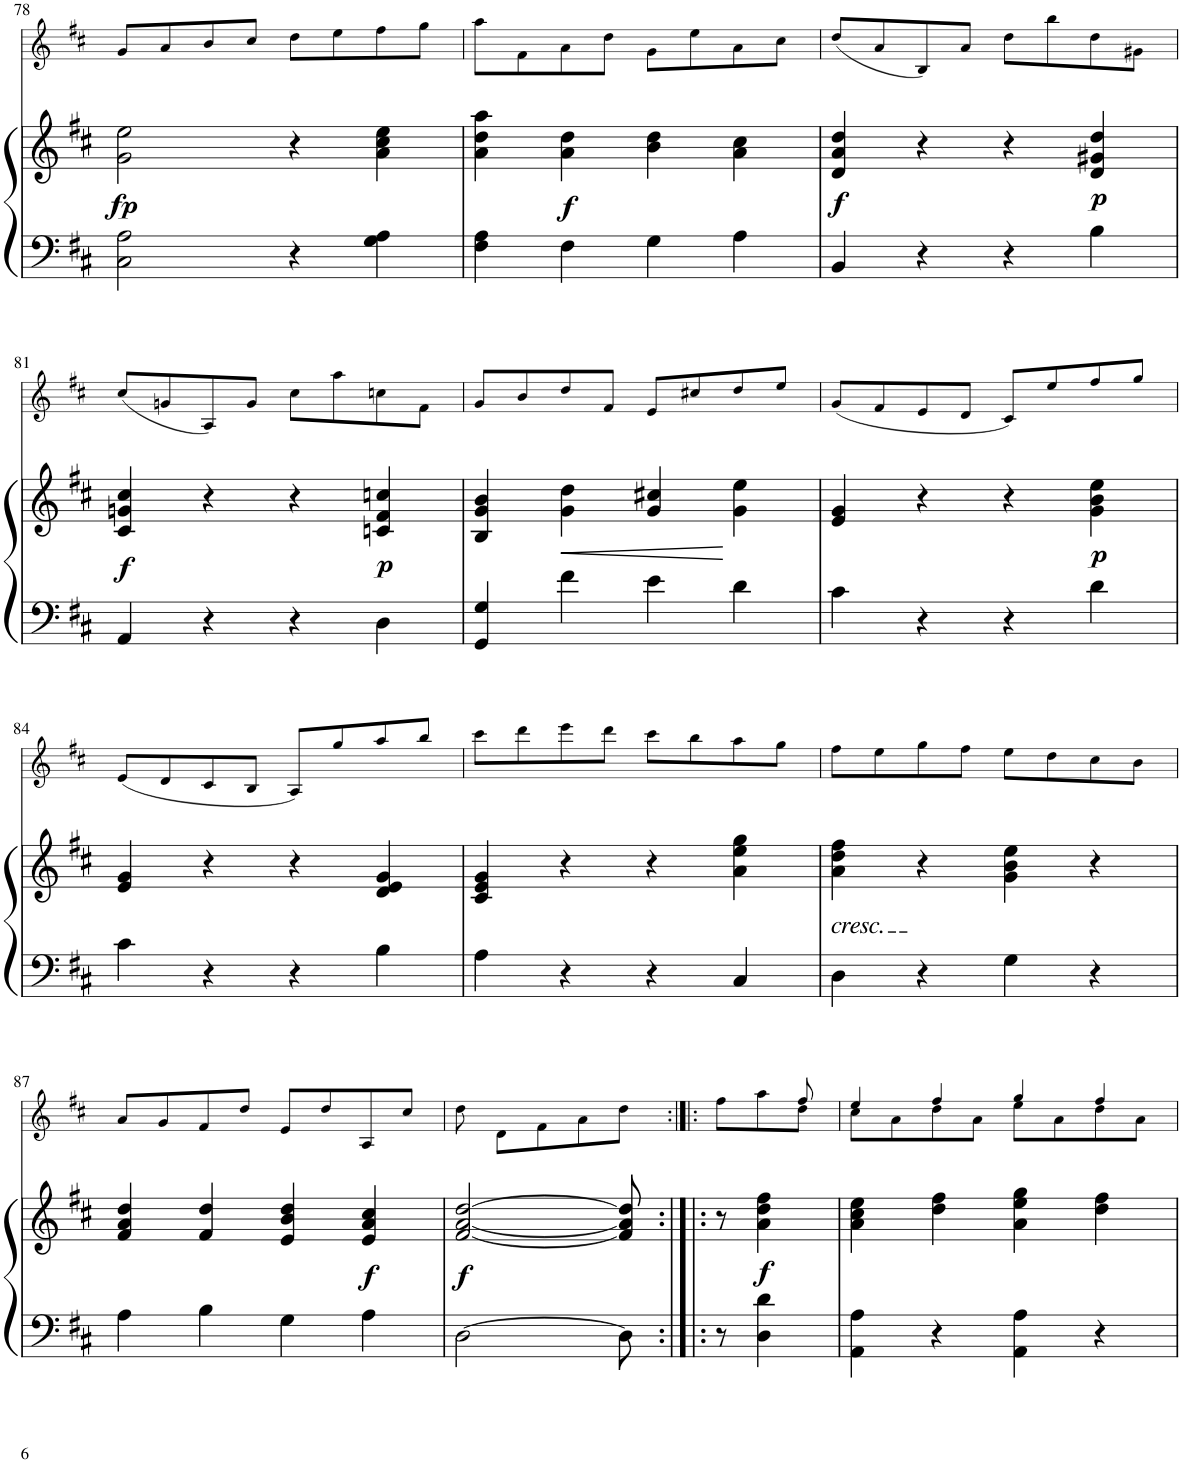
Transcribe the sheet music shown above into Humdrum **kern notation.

**kern	**kern	**dynam	**kern
*part2	*part2	*part2	*part1
*staff3	*staff2	*staff2/3	*staff1
*I"Piano	*	*	*I"Violin
*I'Pno	*	*	*I'Vln
!!LO:PB:g=z
*clefF4	*clefG2	*	*clefG2
*k[f#c#]	*k[f#c#]	*	*k[f#c#]
*M2/2	*M2/2	*	*M2/2
*met(c|)	*met(c|)	*	*met(c|)
=78	=78	=78	=78
!	!	!LO:DY:b	!
2C#\ 2A\	2g\ 2ee\	fp	8g/L
.	.	.	8a/
.	.	.	8b/
.	.	.	8cc#/J
4r	4r	.	8dd\L
.	.	.	8ee\
4G\ 4A\	4a\ 4cc#\ 4ee\	.	8ff#\
.	.	.	8gg\J
=79	=79	=79	=79
4F#\ 4A\	4a\ 4dd\ 4aa\	.	8aa\L
.	.	.	8f#\
!	!	!LO:DY:b	!
4F#\	4a\ 4dd\	f	8a\
.	.	.	8dd\J
4G\	4b\ 4dd\	.	8g\L
.	.	.	8ee\
4A\	4a\ 4cc#\	.	8a\
.	.	.	8cc#\J
=80	=80	=80	=80
!	!	!LO:DY:b	!
4BB/	4d/ 4a/ 4dd/	f	(8dd/L
.	.	.	8a/
4r	4r	.	8B/)
.	.	.	8a/J
4r	4r	.	8dd\L
.	.	.	8bb\
!	!	!LO:DY:b	!
4B\	4d/ 4g#X/ 4dd/	p	8dd\
.	.	.	8g#X\J
!!LO:LB:g=z
=81	=81	=81	=81
!	!	!LO:DY:b	!
4AA/	4c#/ 4gn/ 4cc#/	f	(8cc#/L
.	.	.	8gn/
4r	4r	.	8A/)
.	.	.	8g/J
4r	4r	.	8cc#\L
.	.	.	8aa\
!	!	!LO:DY:b	!
4D\	4cn/ 4f#/ 4ccn/	p	8ccn\
.	.	.	8f#\J
=82	=82	=82	=82
4GG/ 4G/	4B/ 4g/ 4b/	.	8g/L
.	.	.	8b/
!	!	!LO:HP:b	!
4f#\	4g\ 4dd\	<	8dd/
.	.	.	8f#/J
4e\	4g/ 4cc#X/	.	8e/L
.	.	.	8cc#X/
4d\	4g\ 4ee\	[	8dd/
.	.	.	8ee/J
=83	=83	=83	=83
4c#\	4e/ 4g/	.	(8g/L
.	.	.	8f#/
4r	4r	.	8e/
.	.	.	8d/J
4r	4r	.	8c#/L)
.	.	.	8ee/
!	!	!LO:DY:b	!
4d\	4g\ 4b\ 4ee\	p	8ff#/
.	.	.	8gg/J
!!LO:LB:g=z
=84	=84	=84	=84
4c#\	4e/ 4g/	.	(8e/L
.	.	.	8d/
4r	4r	.	8c#/
.	.	.	8B/J
4r	4r	.	8A/L)
.	.	.	8gg/
4B\	4d/ 4e/ 4g/	.	8aa/
.	.	.	8bb/J
=85	=85	=85	=85
4A\	4c#/ 4e/ 4g/	.	8ccc#\L
.	.	.	8ddd\
4r	4r	.	8eee\
.	.	.	8ddd\J
4r	4r	.	8ccc#\L
.	.	.	8bb\
4C#/	4a\ 4ee\ 4gg\	.	8aa\
.	.	.	8gg\J
=86	=86	=86	=86
!	!LO:TX:b:i:t=cresc.	!	!
4D\	4a\ 4dd\ 4ff#\	.	8ff#\L
.	.	.	8ee\
4r	4r	.	8gg\
.	.	.	8ff#\J
4G\	4g\ 4b\ 4ee\	.	8ee\L
.	.	.	8dd\
4r	4r	.	8cc#\
.	.	.	8b\J
!!LO:LB:g=z
=87	=87	=87	=87
4A\	4f#/ 4a/ 4dd/	.	8a/L
.	.	.	8g/
4B\	4f#/ 4dd/	.	8f#/
.	.	.	8dd/J
4G\	4e/ 4b/ 4dd/	.	8e/L
.	.	.	8dd/
!	!	!LO:DY:b	!
4A\	4e/ 4a/ 4cc#/	f	8A/
.	.	.	8cc#/J
=87X3	=87X3	=87X3	=87X3
!	!	!LO:DY:b	!
[2D\	[2f#/ [2a/ [2dd/	f	8dd\
.	.	.	8d\L
.	.	.	8f#\
.	.	.	8a\
8D\]	8f#/] 8a/] 8dd/]	.	8dd\J
=88:|!|:	=88:|!|:	=88:|!|:	=88:|!|:
*	*	*	*^
8r	8r	.	4ryy	8ff#\L
!	!	!LO:DY:b	!	!
4D\ 4d\	4a\ 4dd\ 4ff#\	f	.	8aa\
.	.	.	8ff#/	8dd\J
=89	=89	=89	=89	=89
4AA\ 4A\	4a\ 4cc#\ 4ee\	.	4ee/	8cc#\L
.	.	.	.	8a\
4r	4dd\ 4ff#\	.	4ff#/	8dd\
.	.	.	.	8a\J
4AA\ 4A\	4a\ 4ee\ 4gg\	.	4gg/	8ee\L
.	.	.	.	8a\
4r	4dd\ 4ff#\	.	4ff#/	8dd\
.	.	.	.	8a\J
*	*	*	*v	*v
=	=	=	=
*-	*-	*-	*-
